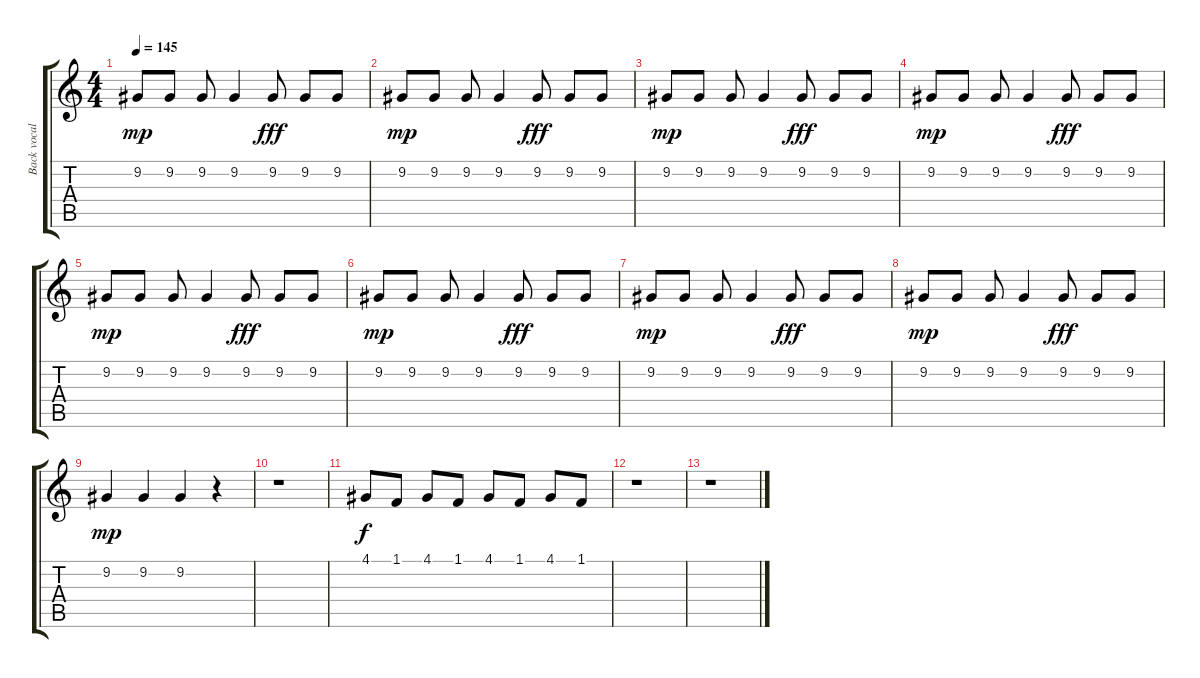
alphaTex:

\track ("Back vocal" "Back vocal") {instrument trumpet}
\staff {score tabs}
\tuning (E4 B3 G3 D3 A2 E2) {hide}
\ts (4 4)
\tempo 145
\clef g2
\ks c
9.2.8{dy mp} 9.2.8 9.2.8 9.2.4 9.2.8{dy fff} 9.2.8 9.2.8 |
9.2.8{dy mp} 9.2.8 9.2.8 9.2.4 9.2.8{dy fff} 9.2.8 9.2.8 |
9.2.8{dy mp} 9.2.8 9.2.8 9.2.4 9.2.8{dy fff} 9.2.8 9.2.8 |
9.2.8{dy mp} 9.2.8 9.2.8 9.2.4 9.2.8{dy fff} 9.2.8 9.2.8 |
9.2.8{dy mp} 9.2.8 9.2.8 9.2.4 9.2.8{dy fff} 9.2.8 9.2.8 |
9.2.8{dy mp} 9.2.8 9.2.8 9.2.4 9.2.8{dy fff} 9.2.8 9.2.8 |
9.2.8{dy mp} 9.2.8 9.2.8 9.2.4 9.2.8{dy fff} 9.2.8 9.2.8 |
9.2.8{dy mp} 9.2.8 9.2.8 9.2.4 9.2.8{dy fff} 9.2.8 9.2.8 |
9.2.4{dy mp} 9.2.4 9.2.4 r.4 |
r.1 |
4.1.8{dy f volume 0} 1.1.8 4.1.8 1.1.8 4.1.8 1.1.8 4.1.8 1.1.8 |
r.1 |
r.1
